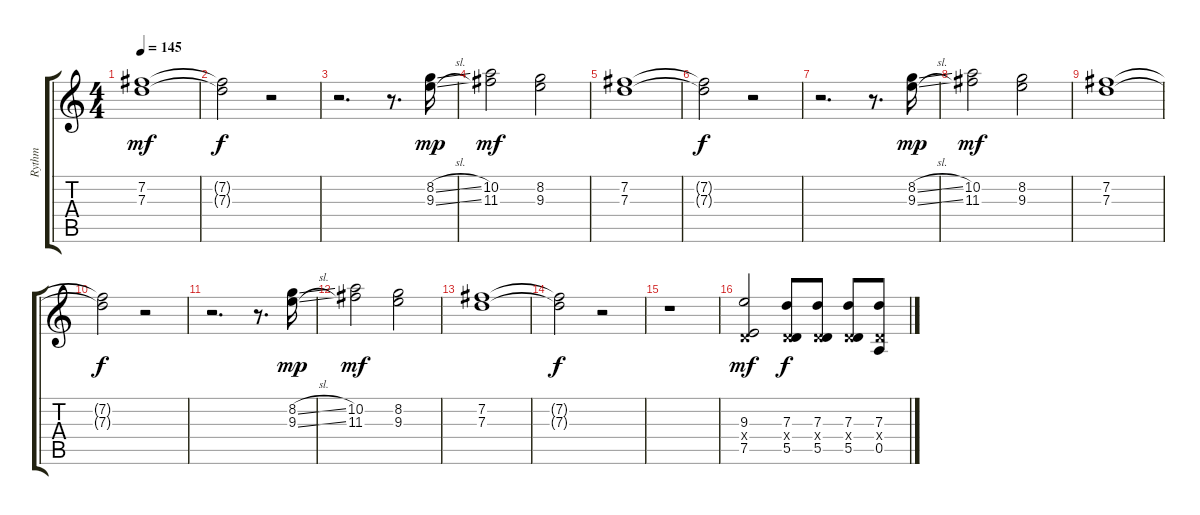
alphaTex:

\track ("Rythm" "Rythm") {instrument distortionguitar}
\staff {score tabs}
\tuning (E4 B3 G3 D3 A2 E2) {hide}
\ts (4 4)
\tempo 145
\clef g2
\ks c
(7.2 7.3).1{dy mf} |
(7.2{t} 7.3{t}).2{dy f} r.2 |
r.2{d} r.8{d} (8.2{sl} 9.3{sl}).16{dy mp} |
(10.2 11.3).2{dy mf} (8.2 9.3).2 |
(7.2 7.3).1 |
(7.2{t} 7.3{t}).2{dy f} r.2 |
r.2{d} r.8{d} (8.2{sl} 9.3{sl}).16{dy mp} |
(10.2 11.3).2{dy mf} (8.2 9.3).2 |
(7.2 7.3).1 |
(7.2{t} 7.3{t}).2{dy f} r.2 |
r.2{d} r.8{d} (8.2{sl} 9.3{sl}).16{dy mp} |
(10.2 11.3).2{dy mf} (8.2 9.3).2 |
(7.2 7.3).1 |
(7.2{t} 7.3{t}).2{dy f} r.2 |
r.1 |
(9.3 0.4{x} 7.5).2{dy mf} (7.3 0.4{x} 5.5).8{dy f} (7.3 0.4{x} 5.5).8 (7.3 0.4{x} 5.5).8 (7.3 0.4{x} 0.5).8
